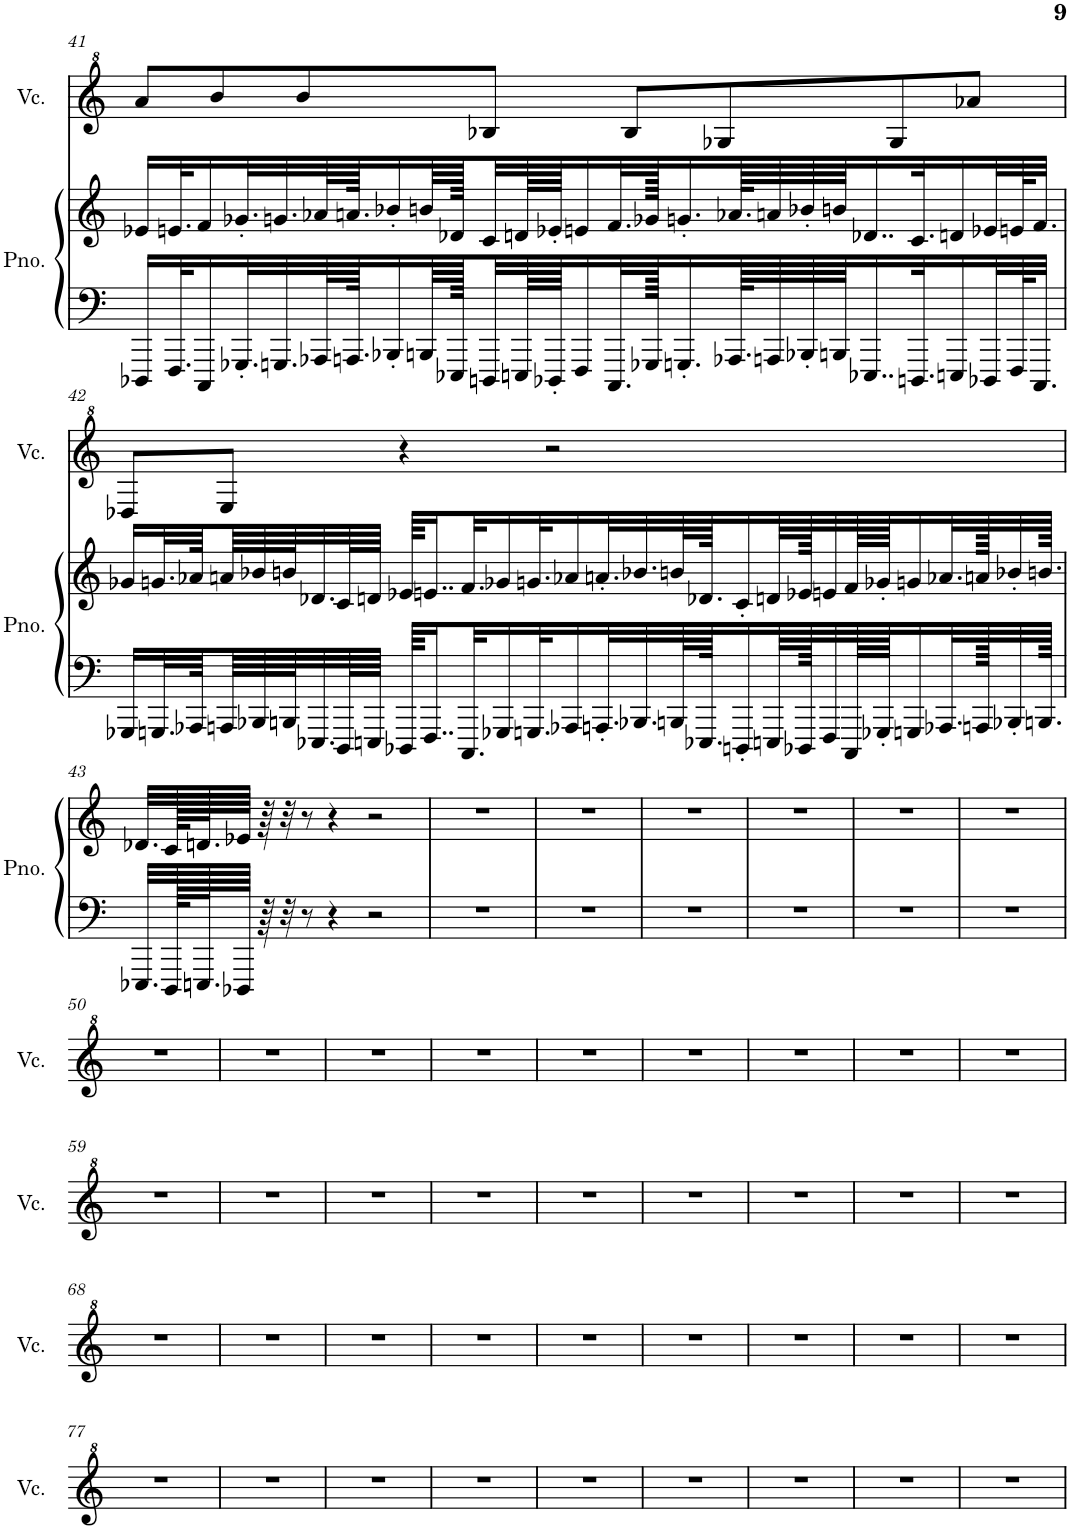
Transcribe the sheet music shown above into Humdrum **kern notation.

**kern	**kern	**kern
*part2	*part2	*part1
*staff3	*staff2	*staff1
*I"Grand Piano	*	*I"Violoncello
*I'Pno.	*	*I'Vc.
!!LO:PB:g=z
*clefF4	*clefG2	*clefG^2
*k[]	*k[]	*k[]
*M4/4	*M4/4	*M4/4
=41	=41	=41
16DDD-X/LL	16e-X/LL	8aa/L
32.FFF/K	32.en/K	.
16CCC/	16f/	.
.	.	8bb/
32.GGG-X'/L	32.g-X'/L	.
32.GGGn/	32.gn/	.
.	.	8bb/
64AAA-X/L	64a-X/L	.
128.AAAn/JJK	128.an/JJK	.
16BBB-X'/	16b-X'/	.
64BBBn/LL	64bn/LL	.
256EEE-X/JKK	256d-X/JKK	.
32DDDn/	32c/	8b-X/J
128EEEn/LL	128dn/LL	.
128DDD-X'/JJJ	128e-X'/JJJ	.
16FFF/	16en/	.
32.CCC/L	32.f/L	.
.	.	8b-/L
256GGG-X/JKKK	256g-X/JKKK	.
16.GGGn'/	16.gn'/	.
.	.	8g-X/
128.AAA-X/KLL	128.a-X/KLL	.
64AAAn/	64an/	.
64BBB-X'/	64b-X'/	.
64BBBn/JJ	64bn/JJ	.
16..EEE-X/	16..d-X/	.
.	.	8g-/
32.DDDn/K	32.c/K	.
16EEEn/	16dn/	.
.	.	8aa-X/J
32DDD-X/L	32e-X/L	.
64FFF/K	64en/K	.
32.CCC/JJJ	32.f/JJJ	.
!!LO:LB:g=z
=42	=42	=42
16GGG-X/LL	16g-X/LL	8d-X/L
32.GGGn/L	32.gn/L	.
64AAA-X/L	64a-X/L	.
64AAAn/	64an/	8e/J
64BBB-X/	64b-X/	.
64BBBn/J	64bn/J	.
32.EEE-X/	32.d-X/	.
64DDD/L	64c/L	.
64EEEn/JJJJ	64dn/JJJJ	.
64DDD-X/KKLL	64e-X/KKLL	4r
16..FFF/	16..en/	.
32.CCC/K	32.f/K	.
16GGG-X/	16g-X/	.
32.GGGn/K	32.gn/K	.
.	.	2r
16AAA-X/	16a-X/	.
32.AAAn'/L	32.an'/L	.
32.BBB-X/	32.b-X/	.
64BBBn/L	64bn/L	.
128.EEE-X/JJK	128.d-X/JJK	.
16DDDn'/	16c'/	.
64EEEn/LL	64dn/LL	.
256DDD-X/JKK	256e-X/JKK	.
32FFF/	32en/	.
128CCC/LL	128f/LL	.
128GGG-X'/JJJ	128g-X'/JJJ	.
16GGGn/	16gn/	.
32.AAA-X/L	32.a-X/L	.
256AAAn/KKK	256an/KKK	.
32BBB-X'/	32b-X'/	.
128.BBBn/JJJkk	128.bn/JJJkk	.
!!LO:LB:g=z
=43	=43	=43
32.EEE-X/LLL	32.d-X/LLL	1r
256DDD/KLL	256c/KLL	.
128.EEEn/J	128.dn/J	.
64DDD-X/JJJJ	64e-X/JJJJ	.
64r	64r	.
32r	32r	.
8r	8r	.
4r	4r	.
2r	2r	.
=44	=44	=44
1r	1r	1r
=45	=45	=45
1r	1r	1r
=46	=46	=46
1r	1r	1r
=47	=47	=47
1r	1r	1r
=48	=48	=48
1r	1r	1r
=49	=49	=49
1r	1r	1r
!!LO:LB:g=z
=50	=50	=50
1r	1r	1r
=51	=51	=51
1r	1r	1r
=52	=52	=52
1r	1r	1r
=53	=53	=53
1r	1r	1r
=54	=54	=54
1r	1r	1r
=55	=55	=55
1r	1r	1r
=56	=56	=56
1r	1r	1r
=57	=57	=57
1r	1r	1r
=58	=58	=58
1r	1r	1r
!!LO:LB:g=z
=59	=59	=59
1r	1r	1r
=60	=60	=60
1r	1r	1r
=61	=61	=61
1r	1r	1r
=62	=62	=62
1r	1r	1r
=63	=63	=63
1r	1r	1r
=64	=64	=64
1r	1r	1r
=65	=65	=65
1r	1r	1r
=66	=66	=66
1r	1r	1r
=67	=67	=67
1r	1r	1r
!!LO:LB:g=z
=68	=68	=68
1r	1r	1r
=69	=69	=69
1r	1r	1r
=70	=70	=70
1r	1r	1r
=71	=71	=71
1r	1r	1r
=72	=72	=72
1r	1r	1r
=73	=73	=73
1r	1r	1r
=74	=74	=74
1r	1r	1r
=75	=75	=75
1r	1r	1r
=76	=76	=76
1r	1r	1r
!!LO:LB:g=z
=77	=77	=77
1r	1r	1r
=78	=78	=78
1r	1r	1r
=79	=79	=79
1r	1r	1r
=80	=80	=80
1r	1r	1r
=81	=81	=81
1r	1r	1r
=82	=82	=82
1r	1r	1r
=83	=83	=83
1r	1r	1r
=84	=84	=84
1r	1r	1r
=85	=85	=85
1r	1r	1r
=	=	=
*-	*-	*-
